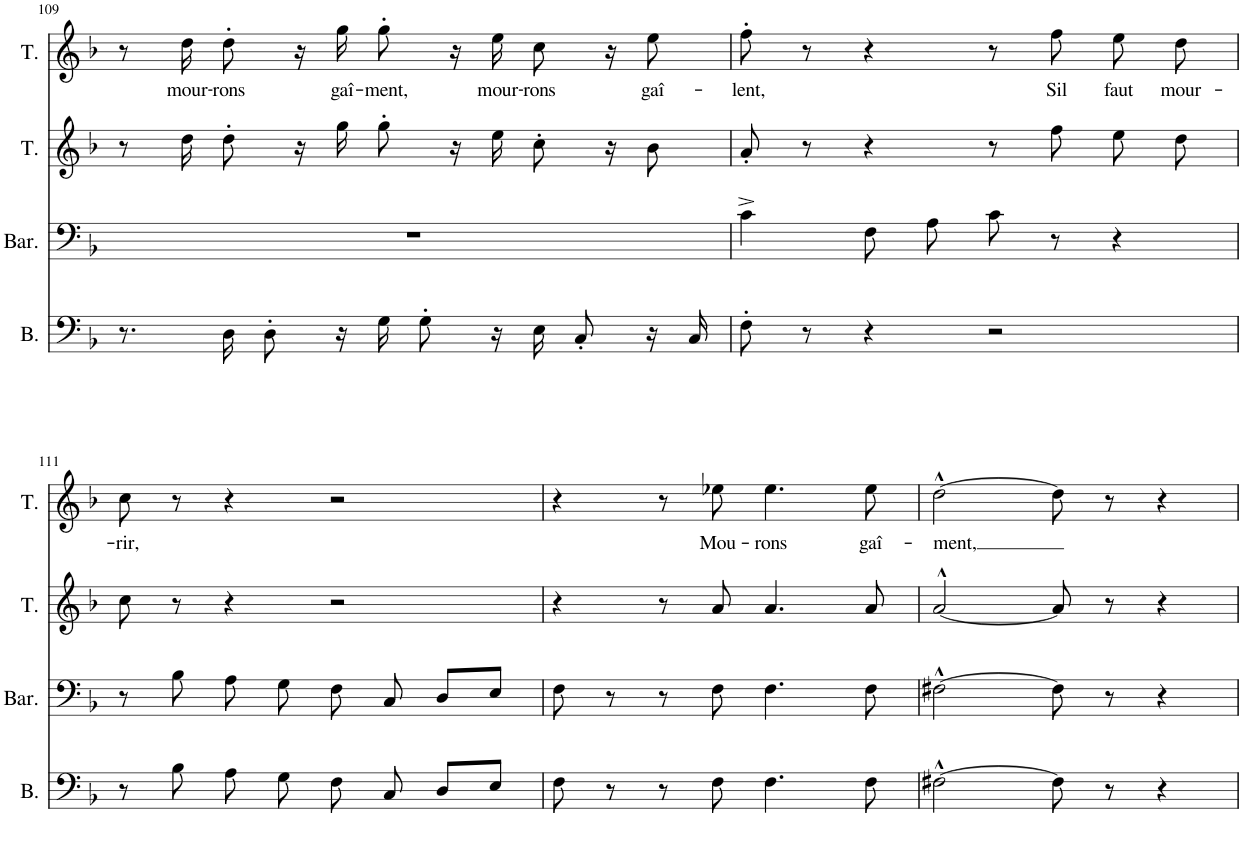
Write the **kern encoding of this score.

**kern	**kern	**kern	**kern	**text
*part4	*part3	*part2	*part1	*part1
*staff4	*staff3	*staff2	*staff1	*staff1
*I"Basse	*I"Baryton	*I"Ténor	*I"Ténor	*
*I'B.	*I'Bar.	*I'T.	*I'T.	*
!!LO:PB:g=z
*clefF4	*clefF4	*clefG2	*clefG2	*
*k[b-]	*k[b-]	*k[b-]	*k[b-]	*
*M4/4	*M4/4	*M4/4	*M4/4	*
*met(c)	*met(c)	*met(c)	*met(c)	*
=109	=109	=109	=109	=109
8.r	1r	8r	8r	.
!	!	!	!	!LO:LY:b
.	.	16dd\KL	16dd\KL	mour-
!	!	!	!	!LO:LY:b
16D\	.	8dd'\J	8dd'\J	-rons
8D'\	.	.	.	.
.	.	16r	16r	.
!	!	!	!	!LO:LY:b
16r	.	16gg\KL	16gg\KL	gaî-
!	!	!	!	!LO:LY:b
16G\	.	8gg'\J	8gg'\J	-ment,
8G'\	.	.	.	.
.	.	16r	16r	.
!	!	!	!	!LO:LY:b
16r	.	16ee\KL	16ee\KL	mour-
!	!	!	!	!LO:LY:b
16E\	.	8cc'\J	8cc\J	-rons
8C'/	.	.	.	.
.	.	16r	16r	.
!	!	!	!	!LO:LY:b
16r	.	8b-\	8ee\	gaî-
16C/	.	.	.	.
=110	=110	=110	=110	=110
!	!	!	!	!LO:LY:b
8F'\	4c^\	8a'/	8ff'\	-lent,
8r	.	8r	8r	.
4r	8F\	4r	4r	.
.	8A\	.	.	.
2r	8c\	8r	8r	.
!	!	!	!	!LO:LY:b
.	8r	8ff\	8ff\	Sil
!	!	!	!	!LO:LY:b
.	4r	8ee\L	8ee\L	faut
!	!	!	!	!LO:LY:b
.	.	8dd\J	8dd\J	mour-
!!LO:LB:g=z
=111	=111	=111	=111	=111
!	!	!	!	!LO:LY:b
8r	8r	8cc\	8cc\	-rir,
8B-\	8B-\	8r	8r	.
8A\	8A\	4r	4r	.
8G\	8G\	.	.	.
8F\	8F\	2r	2r	.
8C/	8C/	.	.	.
8D/L	8D/L	.	.	.
8E/J	8E/J	.	.	.
=112	=112	=112	=112	=112
8F\	8F\	4r	4r	.
8r	8r	.	.	.
8r	8r	8r	8r	.
!	!	!	!	!LO:LY:b
8F\	8F\	8a/	8ee-X\	Mou-
!	!	!	!	!LO:LY:b
4.F\	4.F\	4.a/	4.ee-\	-rons
!	!	!	!	!LO:LY:b
8F\	8F\	8a/	8ee-\	gaî-
=113	=113	=113	=113	=113
!	!	!	!	!LO:LY:b
[>2F#X^^\	[>2F#X^^\	[<2a^^/	[>2dd^^\	-ment,
8F#\]	8F#\]	8a/]	8dd\]	.
8r	8r	8r	8r	.
4r	4r	4r	4r	.
=	=	=	=	=
*-	*-	*-	*-	*-
